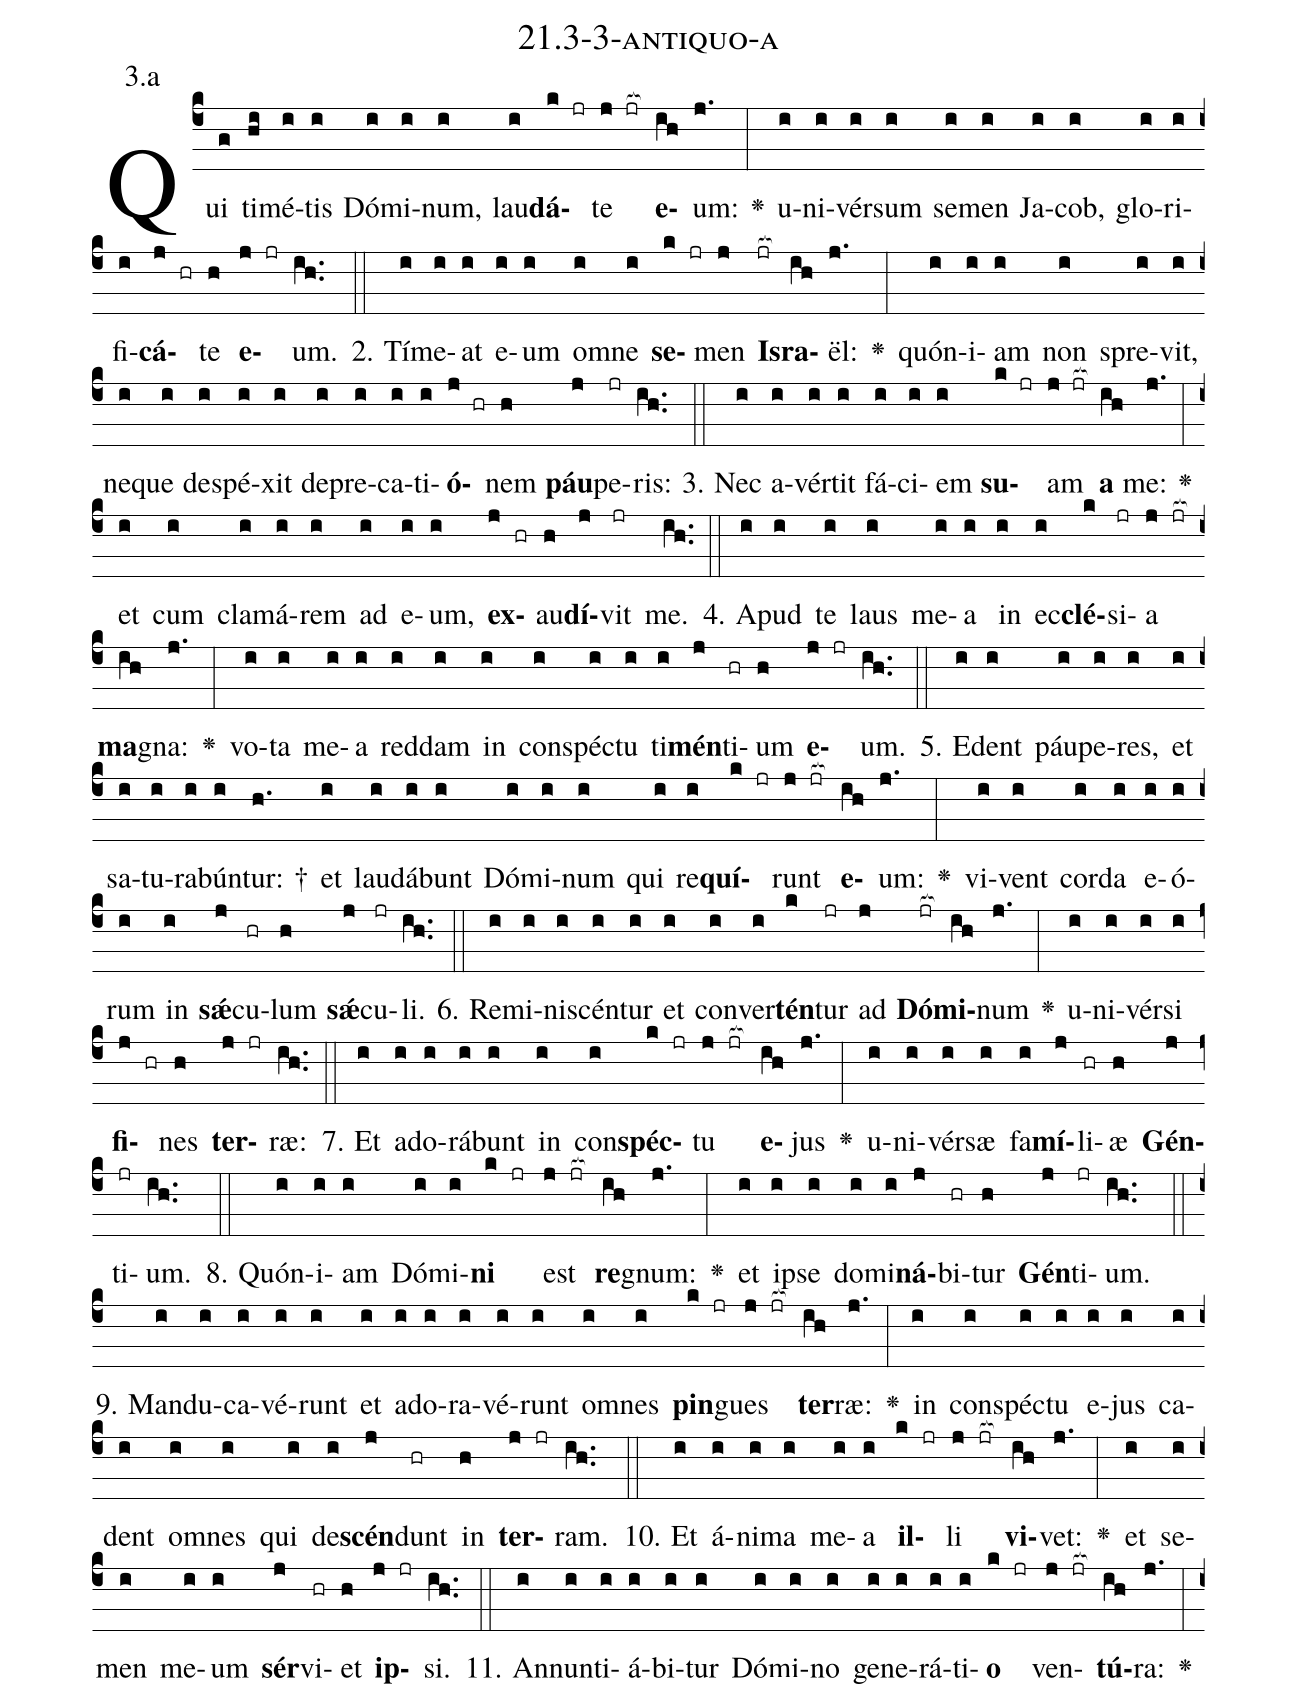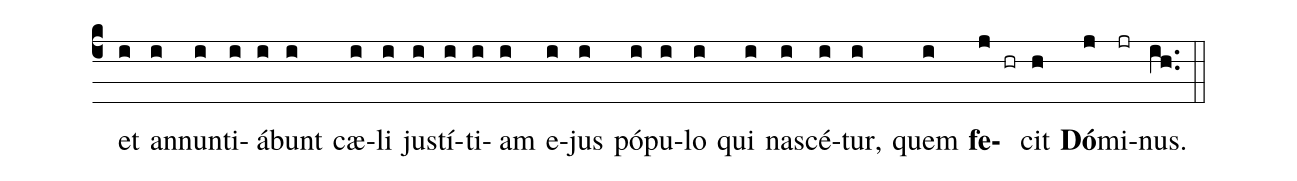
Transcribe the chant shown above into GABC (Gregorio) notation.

name: 21.3-3-antiquo-a;
annotation: 3.a;
%%
(c4)Qui(g) ti(hi)mé(i)tis(i) Dó(i)mi(i)num,(i) lau(i)<b>dá</b>(k jr)te(j jr[ocb:1{]) <b>e</b>(ih[ocb:0}])um:(j.) <v>\greheightstar</v>(:) u(i)ni(i)vér(i)sum(i) se(i)men(i) Ja(i)cob,(i) glo(i)ri(i)fi(i)<b>cá</b>(j hr)te(h) <b>e</b>(j jr)um.(ih..) (::)
2. Tí(i)me(i)at(i) e(i)um(i) om(i)ne(i) <b>se</b>(k jr)men(j) <b>Is</b>(jr[ocb:1{])<b>ra</b>(ih[ocb:0}])ël:(j.) <v>\greheightstar</v>(:) quón(i)i(i)am(i) non(i) spre(i)vit,(i) ne(i)que(i) de(i)spé(i)xit(i) de(i)pre(i)ca(i)ti(i)<b>ó</b>(j hr)nem(h) <b>páu</b>(j)pe(jr)ris:(ih..) (::)
3. Nec(i) a(i)vér(i)tit(i) fá(i)ci(i)em(i) <b>su</b>(k jr)am(j jr[ocb:1{]) <b>a</b>(ih[ocb:0}]) me:(j.) <v>\greheightstar</v>(:) et(i) cum(i) cla(i)má(i)rem(i) ad(i) e(i)um,(i) <b>ex</b>(j hr)au(h)<b>dí</b>(j)vit(jr) me.(ih..) (::)
4. A(i)pud(i) te(i) laus(i) me(i)a(i) in(i) ec(i)<b>clé</b>(k)si(jr)a(j jr[ocb:1{]) <b>ma</b>(ih[ocb:0}])gna:(j.) <v>\greheightstar</v>(:) vo(i)ta(i) me(i)a(i) red(i)dam(i) in(i) con(i)spéc(i)tu(i) ti(i)<b>mén</b>(j)ti(hr)um(h) <b>e</b>(j jr)um.(ih..) (::)
5. E(i)dent(i) páu(i)pe(i)res,(i) et(i) sa(i)tu(i)ra(i)bún(i)tur: †(h.) et(i) lau(i)dá(i)bunt(i) Dó(i)mi(i)num(i) qui(i) re(i)<b>quí</b>(k jr)runt(j jr[ocb:1{]) <b>e</b>(ih[ocb:0}])um:(j.) <v>\greheightstar</v>(:) vi(i)vent(i) cor(i)da(i) e(i)ó(i)rum(i) in(i) <b>sǽ</b>(j)cu(hr)lum(h) <b>sǽ</b>(j)cu(jr)li.(ih..) (::)
6. Re(i)mi(i)ni(i)scén(i)tur(i) et(i) con(i)ver(i)<b>tén</b>(k)tur(jr) ad(j) <b>Dó</b>(jr[ocb:1{])<b>mi</b>(ih[ocb:0}])num(j.) <v>\greheightstar</v>(:) u(i)ni(i)vér(i)si(i) <b>fi</b>(j hr)nes(h) <b>ter</b>(j jr)ræ:(ih..) (::)
7. Et(i) ad(i)o(i)rá(i)bunt(i) in(i) con(i)<b>spéc</b>(k jr)tu(j jr[ocb:1{]) <b>e</b>(ih[ocb:0}])jus(j.) <v>\greheightstar</v>(:) u(i)ni(i)vér(i)sæ(i) fa(i)<b>mí</b>(j)li(hr)æ(h) <b>Gén</b>(j)ti(jr)um.(ih..) (::)
8. Quón(i)i(i)am(i) Dó(i)mi(i)<b>ni</b>(k jr) est(j jr[ocb:1{]) <b>re</b>(ih[ocb:0}])gnum:(j.) <v>\greheightstar</v>(:) et(i) ip(i)se(i) do(i)mi(i)<b>ná</b>(j)bi(hr)tur(h) <b>Gén</b>(j)ti(jr)um.(ih..) (::)
9. Man(i)du(i)ca(i)vé(i)runt(i) et(i) ad(i)o(i)ra(i)vé(i)runt(i) om(i)nes(i) <b>pin</b>(k jr)gues(j jr[ocb:1{]) <b>ter</b>(ih[ocb:0}])ræ:(j.) <v>\greheightstar</v>(:) in(i) con(i)spéc(i)tu(i) e(i)jus(i) ca(i)dent(i) om(i)nes(i) qui(i) de(i)<b>scén</b>(j)dunt(hr) in(h) <b>ter</b>(j jr)ram.(ih..) (::)
10. Et(i) á(i)ni(i)ma(i) me(i)a(i) <b>il</b>(k jr)li(j jr[ocb:1{]) <b>vi</b>(ih[ocb:0}])vet:(j.) <v>\greheightstar</v>(:) et(i) se(i)men(i) me(i)um(i) <b>sér</b>(j)vi(hr)et(h) <b>ip</b>(j jr)si.(ih..) (::)
11. An(i)nun(i)ti(i)á(i)bi(i)tur(i) Dó(i)mi(i)no(i) ge(i)ne(i)rá(i)ti(i)<b>o</b>(k jr) ven(j jr[ocb:1{])<b>tú</b>(ih[ocb:0}])ra:(j.) <v>\greheightstar</v>(:) et(i) an(i)nun(i)ti(i)á(i)bunt(i) cæ(i)li(i) jus(i)tí(i)ti(i)am(i) e(i)jus(i) pó(i)pu(i)lo(i) qui(i) na(i)scé(i)tur,(i) quem(i) <b>fe</b>(j hr)cit(h) <b>Dó</b>(j)mi(jr)nus.(ih..) (::)
